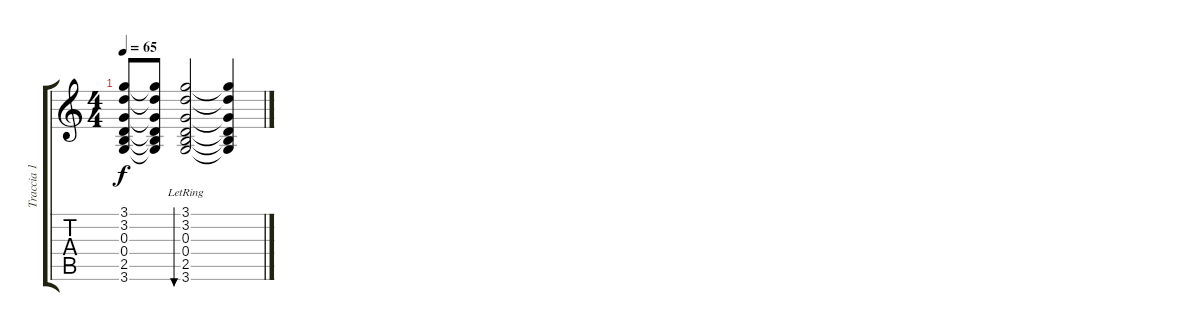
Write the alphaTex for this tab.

\track ("Traccia 1" "Traccia 1") {instrument acousticguitarsteel}
\staff {score tabs}
\tuning (E4 B3 G3 D3 A2 E2) {hide}
\ts (4 4)
\tempo 65
\clef g2
\ks c
(3.1 3.2 0.3 0.4 2.5 3.6).8{dy f} (3.1{t} 3.2{t} 0.3{t} 0.4{t} 2.5{t} 3.6{t}).8 (3.1{lr} 3.2{lr} 0.3{lr} 0.4{lr} 2.5{lr} 3.6{lr}).2{bu 240} (3.1{t} 3.2{t} 0.3{t} 0.4{t} 2.5{t} 3.6{t}).4
